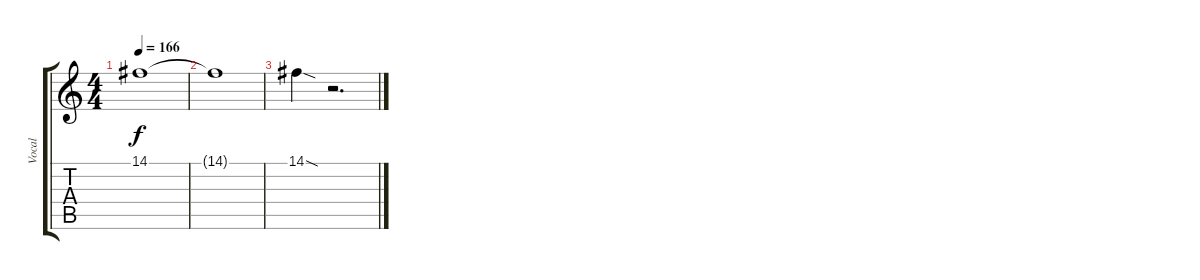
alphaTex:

\track ("Vocal" "Vocal") {instrument oboe}
\staff {score tabs}
\tuning (E4 B3 G3 D3 A2 E2) {hide}
\ts (4 4)
\tempo 166
\clef g2
\ks c
14.1.1{dy f} |
14.1{t}.1 |
14.1{sod}.4 r.2{d}
